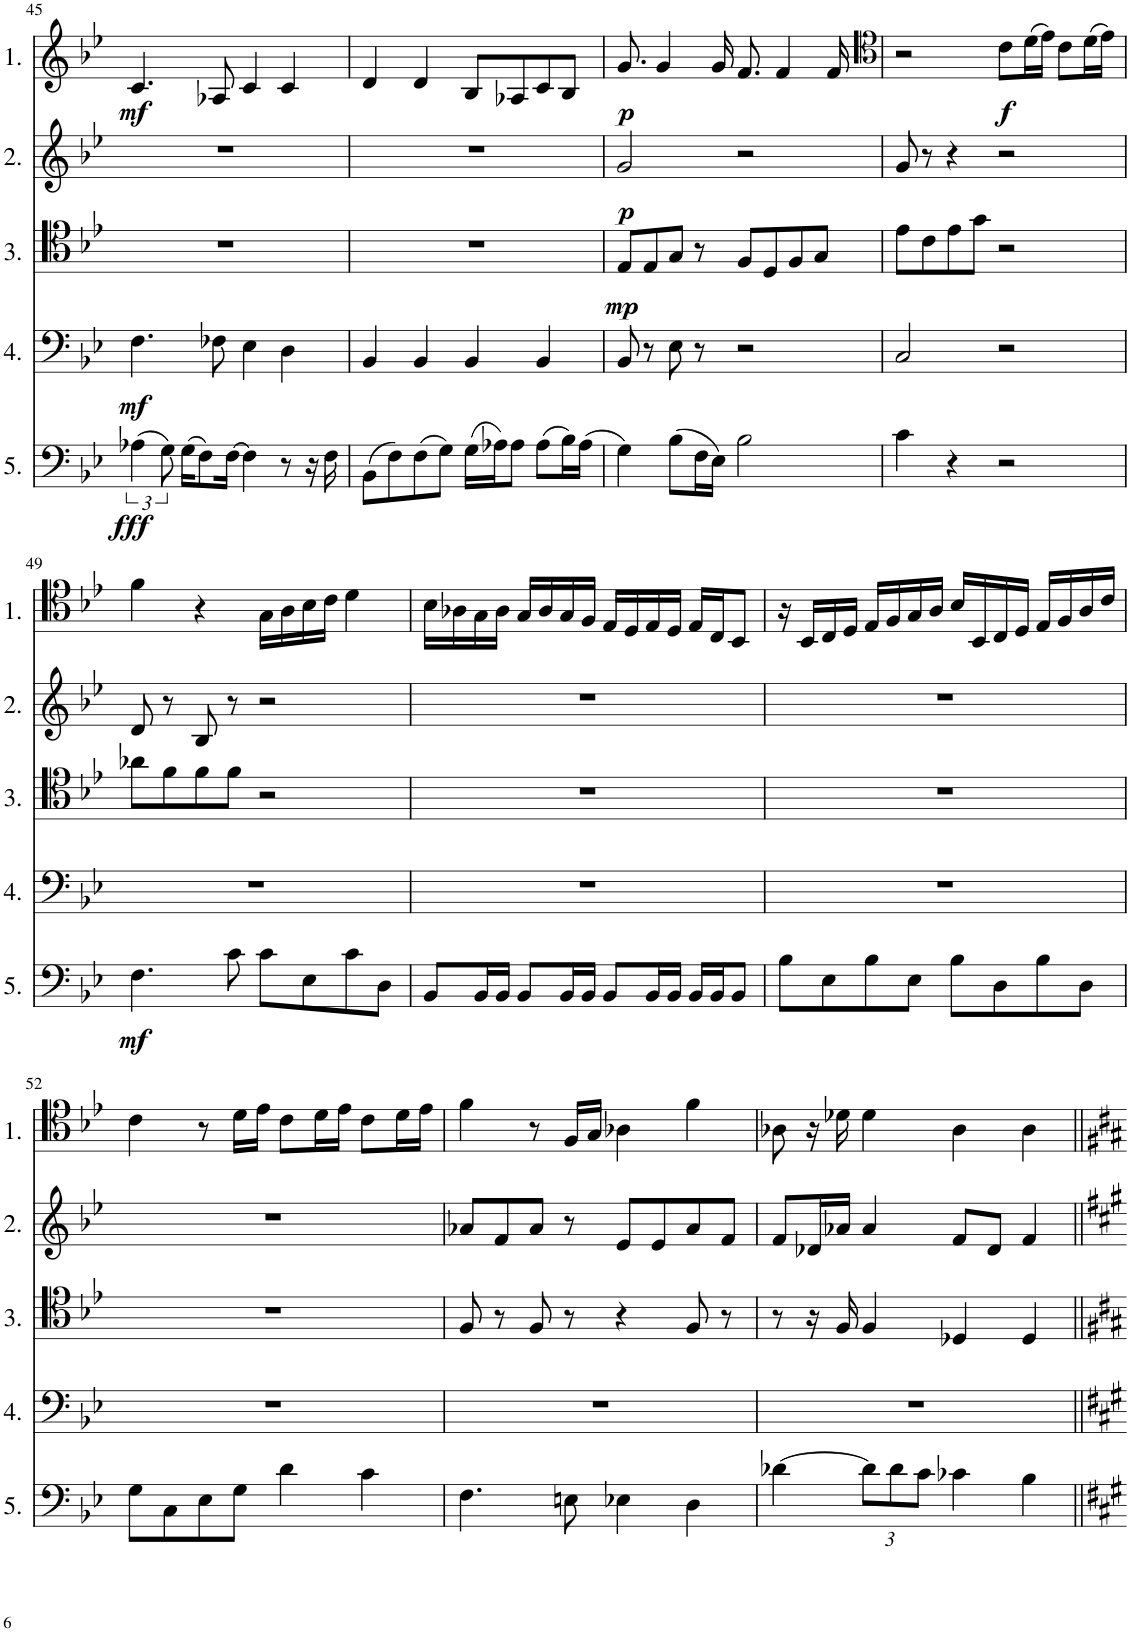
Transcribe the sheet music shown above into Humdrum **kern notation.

**kern	**dynam	**kern	**dynam	**kern	**dynam	**kern	**dynam	**kern	**dynam
*part5	*part5	*part4	*part4	*part3	*part3	*part2	*part2	*part1	*part1
*staff5	*staff5	*staff4	*staff4	*staff3	*staff3	*staff2	*staff2	*staff1	*staff1
*I"Cello 5	*	*I"Cello 4	*	*I"Cello 3	*	*I"Cello 2	*	*I"Cello 1	*
!!LO:PB:g=z
*clefF4	*	*clefF4	*	*clefC4	*	*clefG2	*	*clefG2	*
*k[b-e-]	*	*k[b-e-]	*	*k[b-e-]	*	*k[b-e-]	*	*k[b-e-]	*
*M4/4	*	*M4/4	*	*M4/4	*	*M4/4	*	*M4/4	*
=45	=45	=45	=45	=45	=45	=45	=45	=45	=45
!	!LO:DY:b	!	!LO:DY:b	!	!	!	!	!	!LO:DY:b
(6A-X\	fff	4.F\	mf	1r	.	1r	.	4.c/	mf
12G\)	.	.	.	.	.	.	.	.	.
(16G\KL	.	.	.	.	.	.	.	.	.
8F\)	.	.	.	.	.	.	.	.	.
.	.	8F-X\	.	.	.	.	.	8A-X/	.
[16F\Jk	.	.	.	.	.	.	.	.	.
4F\]	.	4E-\	.	.	.	.	.	4c/	.
8r	.	4D\	.	.	.	.	.	4c/	.
16r	.	.	.	.	.	.	.	.	.
16F\	.	.	.	.	.	.	.	.	.
=46	=46	=46	=46	=46	=46	=46	=46	=46	=46
(8BB-\L	.	4BB-/	.	1r	.	1r	.	4d/	.
8F\)	.	.	.	.	.	.	.	.	.
(8F\	.	4BB-/	.	.	.	.	.	4d/	.
8G\J)	.	.	.	.	.	.	.	.	.
(16G\LL	.	4BB-/	.	.	.	.	.	8B-/L	.
16A-X\J)	.	.	.	.	.	.	.	.	.
8A-\J	.	.	.	.	.	.	.	8A-X/	.
(8A-\L	.	4BB-/	.	.	.	.	.	8c/	.
16B-\L)	.	.	.	.	.	.	.	8B-/J	.
(16A-\JJ	.	.	.	.	.	.	.	.	.
=47	=47	=47	=47	=47	=47	=47	=47	=47	=47
!	!	!	!	!	!LO:DY:b	!	!LO:DY:b	!	!LO:DY:b
4G\)	.	8BB-/	.	8E-/L	mp	2g/	p	8.g/	p
.	.	8r	.	8E-/	.	.	.	.	.
.	.	.	.	.	.	.	.	4g/	.
(8B-\L	.	8E-\	.	8G/J	.	.	.	.	.
16F\L	.	8r	.	8r	.	.	.	.	.
16E-\JJ)	.	.	.	.	.	.	.	16g/	.
2B-\	.	2r	.	8F/L	.	2r	.	8.f/	.
.	.	.	.	8D/	.	.	.	.	.
.	.	.	.	.	.	.	.	4f/	.
.	.	.	.	8F/	.	.	.	.	.
.	.	.	.	8G/J	.	.	.	.	.
.	.	.	.	.	.	.	.	16f/	.
=48	=48	=48	=48	=48	=48	=48	=48	=48	=48
*	*	*	*	*	*	*	*	*clefC4	*
4c\	.	2C/	.	8e-\L	.	8g/	.	2r	.
.	.	.	.	8c\	.	8r	.	.	.
4r	.	.	.	8e-\	.	4r	.	.	.
.	.	.	.	8g\J	.	.	.	.	.
!	!	!	!	!	!	!	!	!	!LO:DY:b
2r	.	2r	.	2r	.	2r	.	8c\L	f
.	.	.	.	.	.	.	.	(16d\L	.
.	.	.	.	.	.	.	.	16e-\JJ)	.
.	.	.	.	.	.	.	.	8c\L	.
.	.	.	.	.	.	.	.	(16d\L	.
.	.	.	.	.	.	.	.	16e-\JJ)	.
!!LO:LB:g=z
=49	=49	=49	=49	=49	=49	=49	=49	=49	=49
!	!LO:DY:b	!	!	!	!	!	!	!	!
4.F\	mf	1r	.	8a-X\L	.	8d/	.	4f\	.
.	.	.	.	8f\	.	8r	.	.	.
.	.	.	.	8f\	.	8B-/	.	4r	.
8c\	.	.	.	8f\J	.	8r	.	.	.
8c\L	.	.	.	2r	.	2r	.	16G\LL	.
.	.	.	.	.	.	.	.	16A\	.
8E-\	.	.	.	.	.	.	.	16B-\	.
.	.	.	.	.	.	.	.	16c\JJ	.
8c\	.	.	.	.	.	.	.	4d\	.
8D\J	.	.	.	.	.	.	.	.	.
=50	=50	=50	=50	=50	=50	=50	=50	=50	=50
8BB-/L	.	1r	.	1r	.	1r	.	16B-\LL	.
.	.	.	.	.	.	.	.	16A-X\	.
16BB-/L	.	.	.	.	.	.	.	16G\	.
16BB-/JJ	.	.	.	.	.	.	.	16A-\JJ	.
8BB-/L	.	.	.	.	.	.	.	16G/LL	.
.	.	.	.	.	.	.	.	16A-/	.
16BB-/L	.	.	.	.	.	.	.	16G/	.
16BB-/JJ	.	.	.	.	.	.	.	16F/JJ	.
8BB-/L	.	.	.	.	.	.	.	16E-/LL	.
.	.	.	.	.	.	.	.	16D/	.
16BB-/L	.	.	.	.	.	.	.	16E-/	.
16BB-/JJ	.	.	.	.	.	.	.	16D/JJ	.
16BB-/LL	.	.	.	.	.	.	.	16E-/LL	.
16BB-/J	.	.	.	.	.	.	.	16C/J	.
8BB-/J	.	.	.	.	.	.	.	8BB-/J	.
=51	=51	=51	=51	=51	=51	=51	=51	=51	=51
8B-\L	.	1r	.	1r	.	1r	.	16r	.
.	.	.	.	.	.	.	.	16BB-/LL	.
8E-\	.	.	.	.	.	.	.	16C/	.
.	.	.	.	.	.	.	.	16D/JJ	.
8B-\	.	.	.	.	.	.	.	16E-/LL	.
.	.	.	.	.	.	.	.	16F/	.
8E-\J	.	.	.	.	.	.	.	16G/	.
.	.	.	.	.	.	.	.	16A/JJ	.
8B-\L	.	.	.	.	.	.	.	16B-/LL	.
.	.	.	.	.	.	.	.	16BB-/	.
8D\	.	.	.	.	.	.	.	16C/	.
.	.	.	.	.	.	.	.	16D/JJ	.
8B-\	.	.	.	.	.	.	.	16E-/LL	.
.	.	.	.	.	.	.	.	16F/	.
8D\J	.	.	.	.	.	.	.	16A/	.
.	.	.	.	.	.	.	.	16c/JJ	.
!!LO:LB:g=z
=52	=52	=52	=52	=52	=52	=52	=52	=52	=52
8G\L	.	1r	.	1r	.	1r	.	4c\	.
8C\	.	.	.	.	.	.	.	.	.
8E-\	.	.	.	.	.	.	.	8r	.
8G\J	.	.	.	.	.	.	.	16d\LL	.
.	.	.	.	.	.	.	.	16e-\JJ	.
4d\	.	.	.	.	.	.	.	8c\L	.
.	.	.	.	.	.	.	.	16d\L	.
.	.	.	.	.	.	.	.	16e-\JJ	.
4c\	.	.	.	.	.	.	.	8c\L	.
.	.	.	.	.	.	.	.	16d\L	.
.	.	.	.	.	.	.	.	16e-\JJ	.
=53	=53	=53	=53	=53	=53	=53	=53	=53	=53
4.F\	.	1r	.	8F/	.	8a-X/L	.	4f\	.
.	.	.	.	8r	.	8f/	.	.	.
.	.	.	.	8F/	.	8a-/J	.	8r	.
8En\	.	.	.	8r	.	8r	.	16F/LL	.
.	.	.	.	.	.	.	.	16G/JJ	.
4E-X\	.	.	.	4r	.	8e-/L	.	4A-X\	.
.	.	.	.	.	.	8e-/	.	.	.
4D\	.	.	.	8F/	.	8a-/	.	4f\	.
.	.	.	.	8r	.	8f/J	.	.	.
=54	=54	=54	=54	=54	=54	=54	=54	=54	=54
[4d-X\	.	1r	.	8r	.	8f/L	.	8A-X\	.
.	.	.	.	16r	.	16d-X/L	.	16r	.
.	.	.	.	16F/	.	16a-X/JJ	.	16d-X\	.
*Xbrackettup	*	*	*	*	*	*	*	*	*
12d-\L]	.	.	.	4F/	.	4a-/	.	4d-\	.
12d-\	.	.	.	.	.	.	.	.	.
12c\J	.	.	.	.	.	.	.	.	.
4c-X\	.	.	.	4D-X/	.	8f/L	.	4A-\	.
.	.	.	.	.	.	8d-/J	.	.	.
4B-\	.	.	.	4D-/	.	4f/	.	4A-\	.
=||	=||	=||	=||	=||	=||	=||	=||	=||	=||
*-	*-	*-	*-	*-	*-	*-	*-	*-	*-
